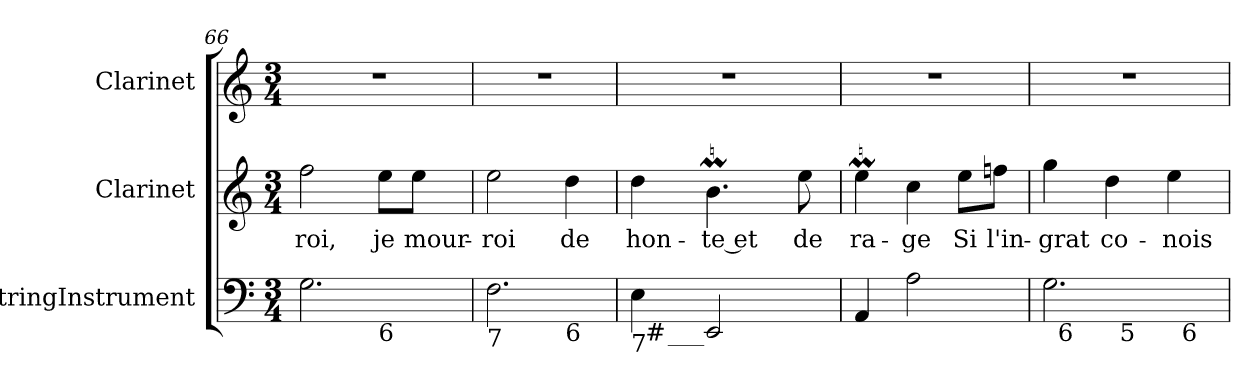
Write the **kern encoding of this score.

**kern	**kern	**text	**kern
*part3	*part2	*part2	*part1
*staff3	*staff2	*staff2	*staff1
*I"StringInstrument	*I"Clarinet	*	*I"Clarinet
*I'Str	*I'Cl	*	*I'Cl
*clefF4	*clefG2	*	*clefG2
*	*ITrd1c2	*	*ITrd1c2
*k[]	*k[b-e-]	*	*k[b-e-]
*C:	*B-:	*	*B-:
*M3/4	*M3/4	*	*M3/4
=66	=66	=66	=66
!LO:TX:b:t=7	!	!	!
*^	*	*	*
2.G\	2ryy	2ee-\	-roi,	2.r
!	!LO:TX:b:t=6	!	!	!
.	4ryy	8dd\L	je	.
.	.	8dd\J	mour-	.
=67	=67	=67	=67	=67
!LO:TX:b:t=7	!	!	!	!
2.F\	2ryy	2dd\	-roi	2.r
!	!LO:TX:b:t=6	!	!	!
.	4ryy	4cc\	de	.
=68	=68	=68	=68	=68
!LO:TX:b:t=7	!	!	!	!
*	*^	*	*	*
4E\	32ryy	16.ryy	4cc\	hon-	2.r
!	!LO:TX:b:t=#	!	!	!	!
.	2ryy	.	.	.	.
!	!	!LO:TX:b:t=___	!	!	!
.	.	2ryy	.	.	.
2EE/	.	.	4.aM\	-te et	.
.	8..ryy	.	.	.	.
.	.	8ryy	.	.	.
.	.	.	8dd\	de	.
.	.	32ryy	.	.	.
*v	*v	*v	*	*	*
!!LO:PB:g=z
=69	=69	=69	=69
4AA/	4ddM\	ra-	2.r
2A\	4b-\	-ge	.
.	8dd\L	Si	.
.	8ee-\J	l'in-	.
=70	=70	=70	=70
*^	*	*	*
*	*^	*	*	*
2.G\	32ryy	4ryy	4ff\	-grat	2.r
!	!LO:TX:b:t=6	!	!	!	!
.	2ryy	.	.	.	.
.	.	32ryy	4cc\	co-	.
!	!	!LO:TX:b:t=5	!	!	!
.	.	4...ryy	.	.	.
.	.	.	4dd\	-nois-	.
!	!LO:TX:b:t=6	!	!	!	!
.	8..ryy	.	.	.	.
*v	*v	*v	*	*	*
=	=	=	=
*-	*-	*-	*-
